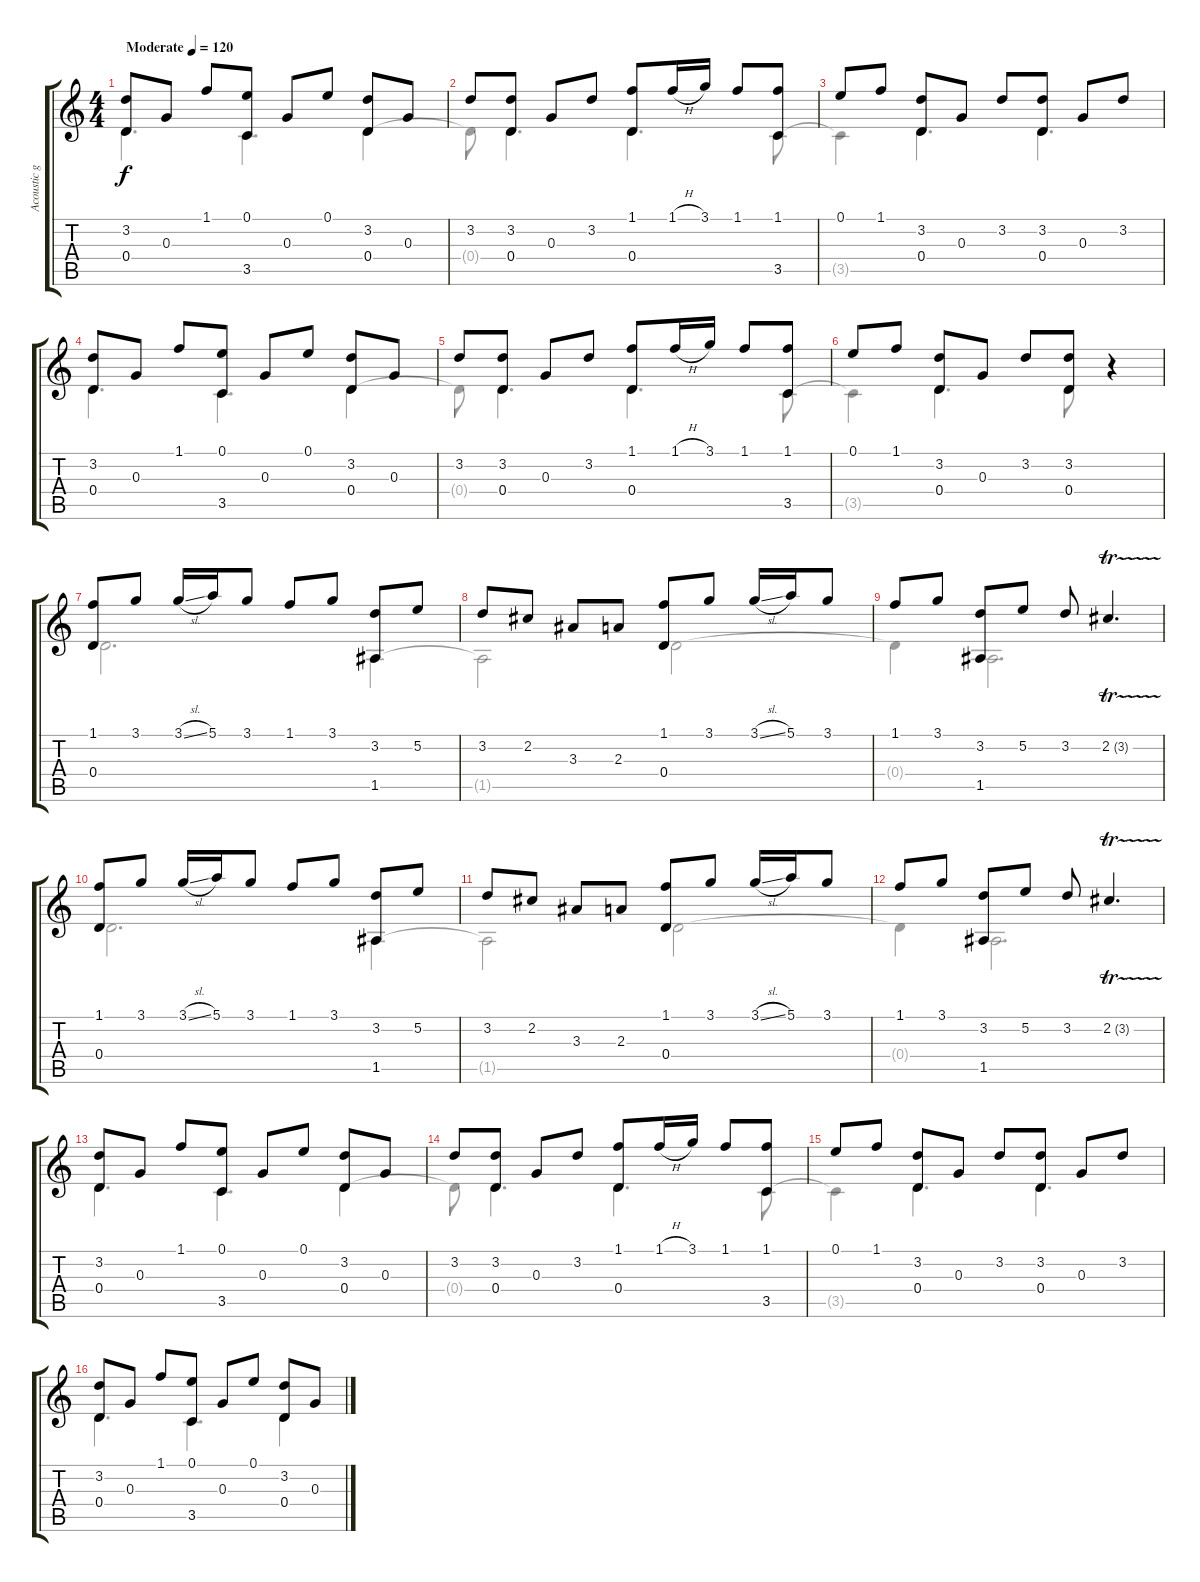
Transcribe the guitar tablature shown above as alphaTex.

\track ("Acoustic guitar" "Acoustic g") {instrument acousticguitarsteel}
\staff {score tabs}
\tuning (E4 B3 G3 D3 A2 E2) {hide}
\voice
\ts (4 4)
\tempo (120 "Moderate")
\clef g2
\ks c
(3.2 0.4).8{dy f instrument acousticguitarsteel} 0.3.8 1.1.8 (0.1 3.5).8 0.3.8 0.1.8 (3.2 0.4).8 0.3.8 |
3.2.8 (3.2 0.4).8 0.3.8 3.2.8 (1.1 0.4).8 1.1{h}.16 3.1.16 1.1.8 (1.1 3.5).8 |
0.1.8 1.1.8 (3.2 0.4).8 0.3.8 3.2.8 (3.2 0.4).8 0.3.8 3.2.8 |
(3.2 0.4).8 0.3.8 1.1.8 (0.1 3.5).8 0.3.8 0.1.8 (3.2 0.4).8 0.3.8 |
3.2.8 (3.2 0.4).8 0.3.8 3.2.8 (1.1 0.4).8 1.1{h}.16 3.1.16 1.1.8 (1.1 3.5).8 |
0.1.8 1.1.8 (3.2 0.4).8 0.3.8 3.2.8 (3.2 0.4).8 r.4 |
(1.1 0.4).8 3.1.8 3.1{sl}.16 5.1.16 3.1.8 1.1.8 3.1.8 (3.2 1.5).8 5.2.8 |
3.2.8 2.2.8 3.3.8 2.3.8 (1.1 0.4).8 3.1.8 3.1{sl}.16 5.1.16 3.1.8 |
1.1.8 3.1.8 (3.2 1.5).8 5.2.8 3.2.8 2.2{tr (3 32)}.4{d} |
(1.1 0.4).8 3.1.8 3.1{sl}.16 5.1.16 3.1.8 1.1.8 3.1.8 (3.2 1.5).8 5.2.8 |
3.2.8 2.2.8 3.3.8 2.3.8 (1.1 0.4).8 3.1.8 3.1{sl}.16 5.1.16 3.1.8 |
1.1.8 3.1.8 (3.2 1.5).8 5.2.8 3.2.8 2.2{tr (3 32)}.4{d} |
(3.2 0.4).8 0.3.8 1.1.8 (0.1 3.5).8 0.3.8 0.1.8 (3.2 0.4).8 0.3.8 |
3.2.8 (3.2 0.4).8 0.3.8 3.2.8 (1.1 0.4).8 1.1{h}.16 3.1.16 1.1.8 (1.1 3.5).8 |
0.1.8 1.1.8 (3.2 0.4).8 0.3.8 3.2.8 (3.2 0.4).8 0.3.8 3.2.8 |
(3.2 0.4).8 0.3.8 1.1.8 (0.1 3.5).8 0.3.8 0.1.8 (3.2 0.4).8 0.3.8
\voice
\clef g2
\ottava regular
\simile none
\ks c
0.4.4{d dy f} 3.5.4{d} 0.4.4 |
0.4{t}.8 0.4.4{d} 0.4.4{d} 3.5.8 |
3.5{t}.4 0.4.4{d} 0.4.4{d} |
0.4.4{d} 3.5.4{d} 0.4.4 |
0.4{t}.8 0.4.4{d} 0.4.4{d} 3.5.8 |
3.5{t}.4 0.4.4{d} 0.4.8 r.4 |
0.4.2{d} 1.5.4 |
1.5{t}.2 0.4.2 |
0.4{t}.4 1.5.2{d} |
0.4.2{d} 1.5.4 |
1.5{t}.2 0.4.2 |
0.4{t}.4 1.5.2{d} |
0.4.4{d} 3.5.4{d} 0.4.4 |
0.4{t}.8 0.4.4{d} 0.4.4{d} 3.5.8 |
3.5{t}.4 0.4.4{d} 0.4.4{d} |
0.4.4{d} 3.5.4{d} 0.4.4
